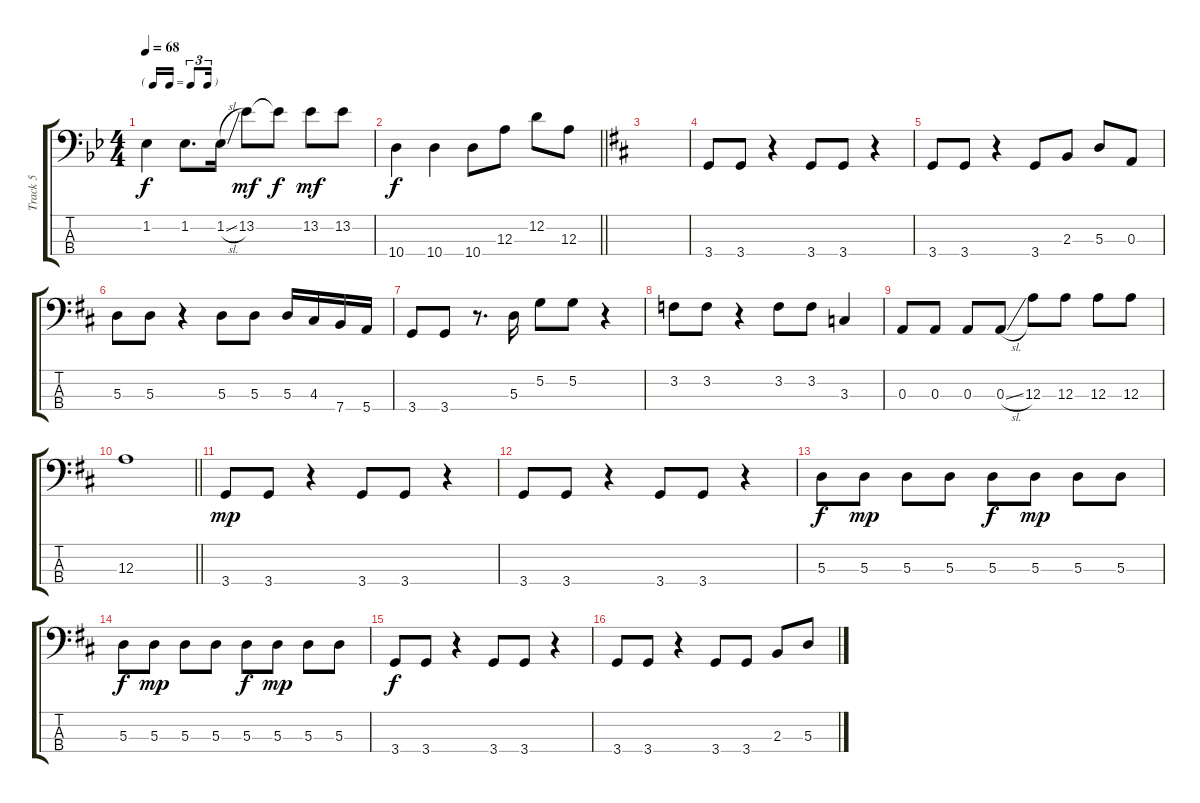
\track ("Track 5" "Track 5") {instrument electricbassfinger}
\staff {score tabs}
\tuning (G2 D2 A1 E1) {hide}
\ts (4 4)
\tf triplet16th
\tempo 68
\clef f4
\ks bb
1.2.4{dy f} 1.2.8{d} 1.2{sl}.16 13.2.8{dy mf} 13.2{t}.8{dy f} 13.2.8{dy mf} 13.2.8 |
\barLineRight lightlight
10.4.4{dy f} 10.4.4 10.4.8 12.3.8 12.2.8 12.3.8 |
\ks d
|
3.4.8 3.4.8 r.4 3.4.8 3.4.8 r.4 |
3.4.8 3.4.8 r.4 3.4.8 2.3.8 5.3.8 0.3.8 |
5.3.8 5.3.8 r.4 5.3.8 5.3.8 5.3.16 4.3.16 7.4.16 5.4.16 |
3.4.8 3.4.8 r.8{d} 5.3.16 5.2.8 5.2.8 r.4 |
3.2.8 3.2.8 r.4 3.2.8 3.2.8 3.3.4 |
0.3.8 0.3.8 0.3.8 0.3{sl}.8 12.3.8 12.3.8 12.3.8 12.3.8 |
\barLineRight lightlight
12.3.1 |
3.4.8{dy mp} 3.4.8 r.4 3.4.8 3.4.8 r.4 |
3.4.8 3.4.8 r.4 3.4.8 3.4.8 r.4 |
5.3.8{dy f} 5.3.8{dy mp} 5.3.8 5.3.8 5.3.8{dy f} 5.3.8{dy mp} 5.3.8 5.3.8 |
5.3.8{dy f} 5.3.8{dy mp} 5.3.8 5.3.8 5.3.8{dy f} 5.3.8{dy mp} 5.3.8 5.3.8 |
3.4.8{dy f} 3.4.8 r.4 3.4.8 3.4.8 r.4 |
3.4.8 3.4.8 r.4 3.4.8 3.4.8 2.3.8 5.3.8
